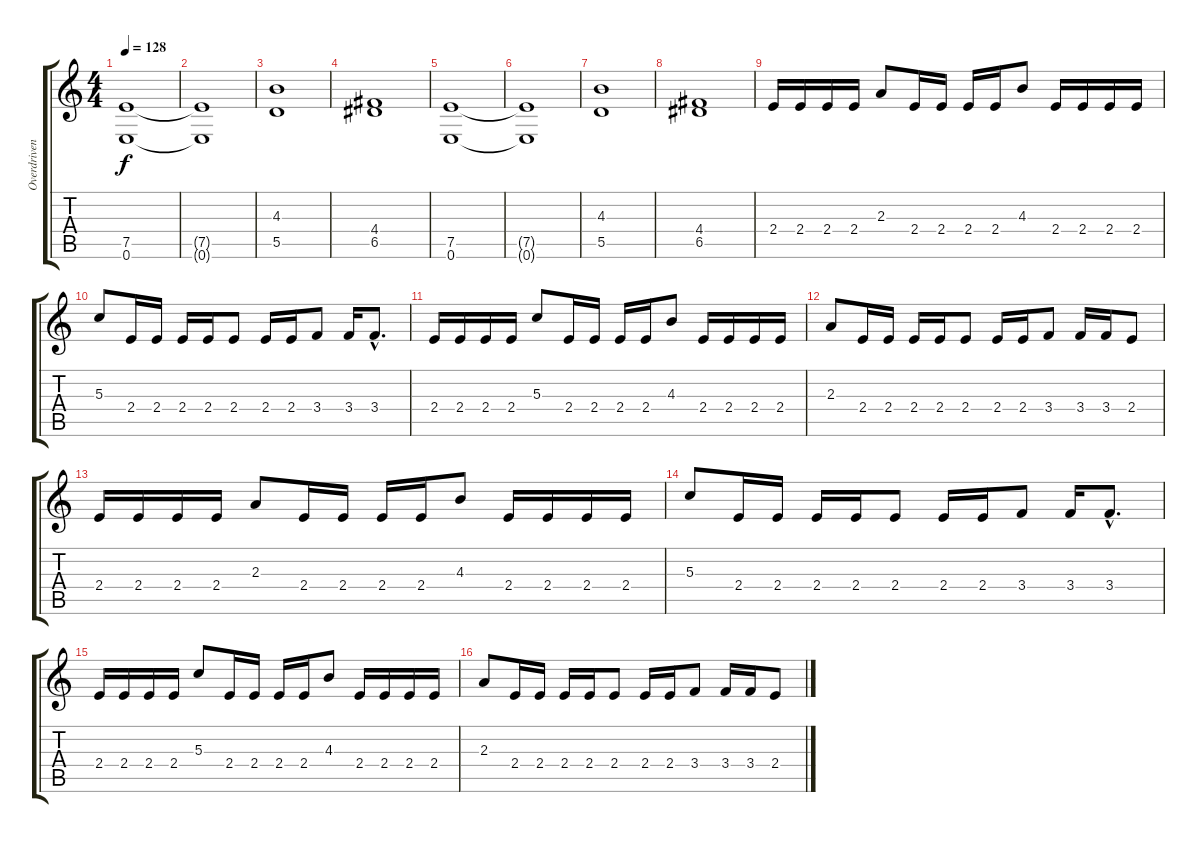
\track ("Overdriven Guitar 1" "Overdriven") {instrument overdrivenguitar}
\staff {score tabs}
\tuning (E4 B3 G3 D3 A2 E2) {hide}
\ts (4 4)
\tempo 128
\clef g2
\ks c
(7.5 0.6).1{dy f} |
(7.5{t} 0.6{t}).1 |
(4.3 5.5).1 |
(4.4 6.5).1 |
(7.5 0.6).1 |
(7.5{t} 0.6{t}).1 |
(4.3 5.5).1 |
(4.4 6.5).1 |
2.4.16 2.4.16 2.4.16 2.4.16 2.3.8 2.4.16 2.4.16 2.4.16 2.4.16 4.3.8 2.4.16 2.4.16 2.4.16 2.4.16 |
5.3.8 2.4.16 2.4.16 2.4.16 2.4.16 2.4.8 2.4.16 2.4.16 3.4.8 3.4.16 3.4{hac}.8{d} |
2.4.16 2.4.16 2.4.16 2.4.16 5.3.8 2.4.16 2.4.16 2.4.16 2.4.16 4.3.8 2.4.16 2.4.16 2.4.16 2.4.16 |
2.3.8 2.4.16 2.4.16 2.4.16 2.4.16 2.4.8 2.4.16 2.4.16 3.4.8 3.4.16 3.4.16 2.4.8 |
2.4.16 2.4.16 2.4.16 2.4.16 2.3.8 2.4.16 2.4.16 2.4.16 2.4.16 4.3.8 2.4.16 2.4.16 2.4.16 2.4.16 |
5.3.8 2.4.16 2.4.16 2.4.16 2.4.16 2.4.8 2.4.16 2.4.16 3.4.8 3.4.16 3.4{hac}.8{d} |
2.4.16 2.4.16 2.4.16 2.4.16 5.3.8 2.4.16 2.4.16 2.4.16 2.4.16 4.3.8 2.4.16 2.4.16 2.4.16 2.4.16 |
2.3.8 2.4.16 2.4.16 2.4.16 2.4.16 2.4.8 2.4.16 2.4.16 3.4.8 3.4.16 3.4.16 2.4.8
